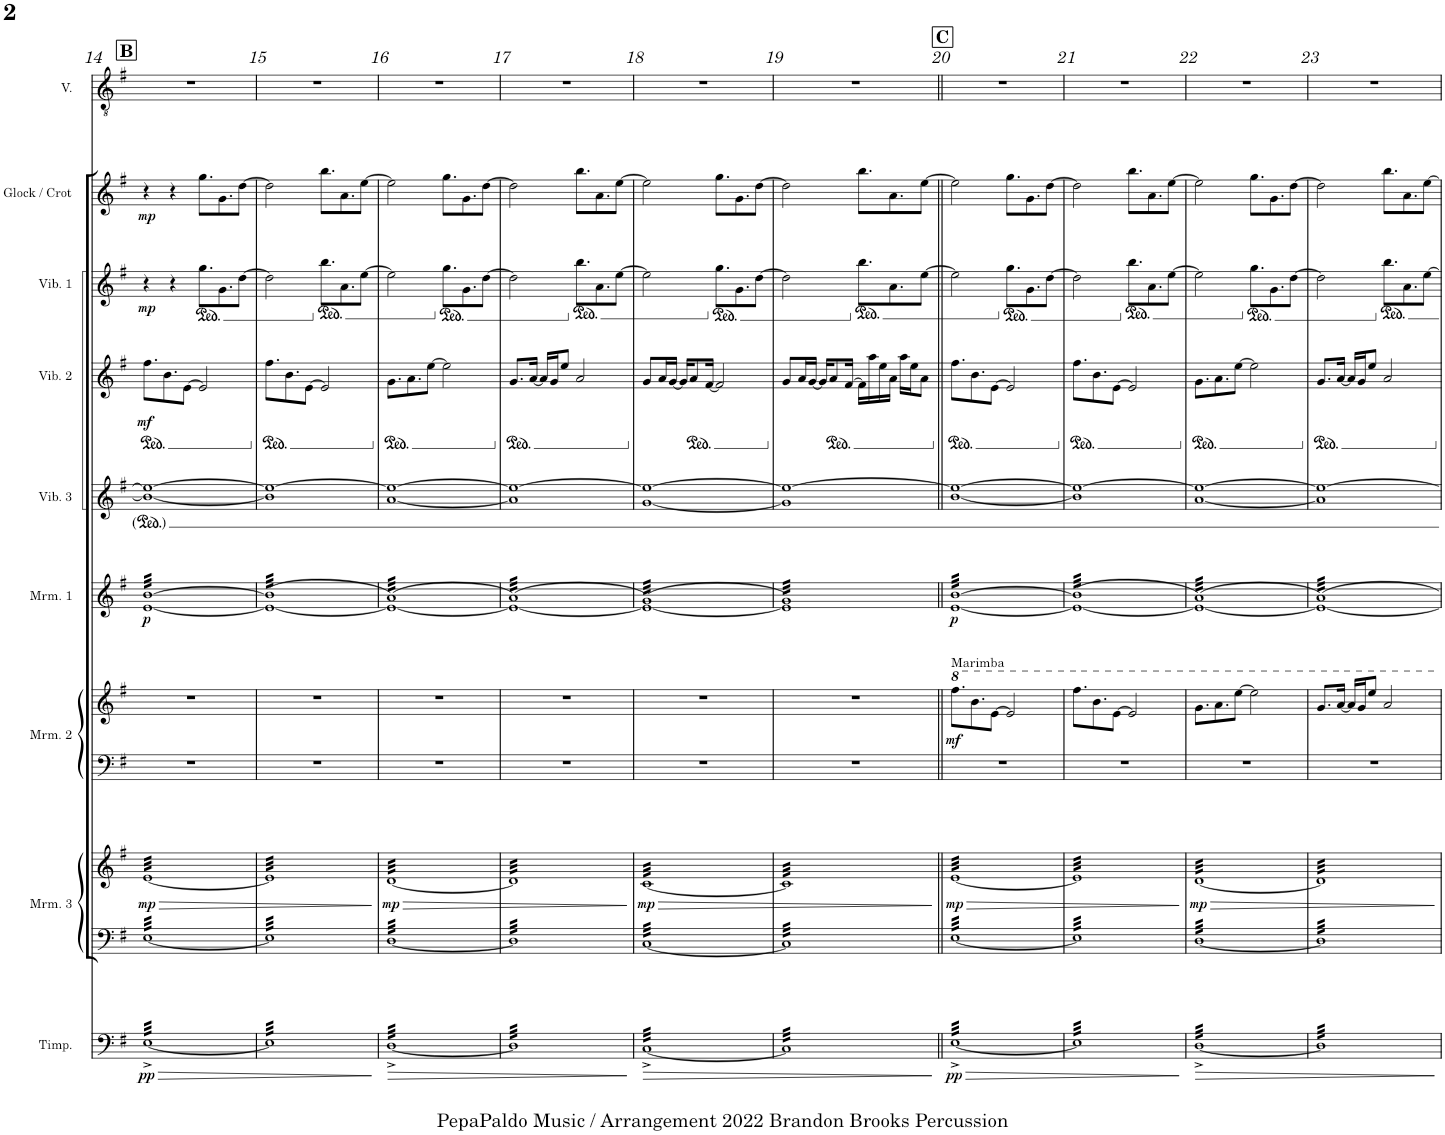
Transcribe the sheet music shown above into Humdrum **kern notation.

**kern	**dynam	**kern	**kern	**dynam	**kern	**kern	**dynam	**kern	**dynam	**kern	**kern	**dynam	**kern	**dynam	**kern	**dynam	**kern
*part9	*part9	*part8	*part8	*part8	*part7	*part7	*part7	*part6	*part6	*part5	*part4	*part4	*part3	*part3	*part2	*part2	*part1
*staff11	*staff11	*staff10	*staff9	*staff9/10	*staff8	*staff7	*staff7/8	*staff6	*staff6	*staff5	*staff4	*staff4	*staff3	*staff3	*staff2	*staff2	*staff1
*I"Timpani	*	*I"Marimba 3	*	*	*I"Marimba 2	*	*	*I"Marimba 1	*	*I"Vibraphone 3	*I"Vibraphone 2	*	*I"Vibraphone 1	*	*I"Glock / Crot	*	*I"Voice
*I'Timp.	*	*I'Mrm. 3	*	*	*I'Mrm. 2	*	*	*I'Mrm. 1	*	*I'Vib. 3	*I'Vib. 2	*	*I'Vib. 1	*	*I'Glock / Crot	*	*I'V.
!!LO:PB:g=z
*clefF4	*	*clefF4	*clefG2	*	*clefF4	*clefG2	*	*clefG2	*	*clefG2	*clefG2	*	*clefG2	*	*clefG2	*	*clefGv2
*	*	*	*	*	*	*	*	*	*	*	*	*	*	*	*Trd-14c-24	*	*
*k[f#]	*	*k[f#]	*k[f#]	*	*k[f#]	*k[f#]	*	*k[f#]	*	*k[f#]	*k[f#]	*	*k[f#]	*	*k[f#]	*	*k[f#]
*M4/4	*	*M4/4	*M4/4	*	*M4/4	*M4/4	*	*M4/4	*	*M4/4	*M4/4	*	*M4/4	*	*M4/4	*	*M4/4
!!LO:REH:place=s1:a:B:cj:fs=14:t=B
=14	=14	=14	=14	=14	=14	=14	=14	=14	=14	=14	=14	=14	=14	=14	=14	=14	=14
!	!LO:HP:b	!	!	!LO:HP:b	!	!	!	!	!	!	!	!	!	!	!	!	!
*	*	*	*	*	*	*	*	*	*	*	*ped	*	*	*	*	*	*
!	!LO:DY:n=1:b	!	!	!LO:DY:n=1:b	!	!	!	!	!LO:DY:b	!	!	!LO:DY:b	!	!LO:DY:b	!	!LO:DY:b	!
*tremolo	*	*	*	*	*	*	*	*	*	*	*	*	*	*	*	*	*
*	*	*tremolo	*	*	*	*	*	*	*	*	*	*	*	*	*	*	*
*	*	*	*tremolo	*	*	*	*	*	*	*	*	*	*	*	*	*	*
*	*	*	*	*	*	*	*	*tremolo	*	*	*	*	*	*	*	*	*
[32E^LLL	> pp	[32ELLL	[32eLLL	> mp	1r	1r	.	[32e [32bLLL	p	1b_ 1ee_	8.ff#\L	mf	4r	mp	4r	mp	1r
32E^	.	32E	32e	.	.	.	.	32e 32b	.	.	.	.	.	.	.	.	.
32E^	.	32E	32e	.	.	.	.	32e 32b	.	.	.	.	.	.	.	.	.
32E^	.	32E	32e	.	.	.	.	32e 32b	.	.	.	.	.	.	.	.	.
32E^	.	32E	32e	.	.	.	.	32e 32b	.	.	.	.	.	.	.	.	.
32E^	.	32E	32e	.	.	.	.	32e 32b	.	.	.	.	.	.	.	.	.
32E^	.	32E	32e	.	.	.	.	32e 32b	.	.	8.b\	.	.	.	.	.	.
32E^	.	32E	32e	.	.	.	.	32e 32b	.	.	.	.	.	.	.	.	.
32E^	.	32E	32e	.	.	.	.	32e 32b	.	.	.	.	4r	.	4r	.	.
32E^	.	32E	32e	.	.	.	.	32e 32b	.	.	.	.	.	.	.	.	.
32E^	.	32E	32e	.	.	.	.	32e 32b	.	.	.	.	.	.	.	.	.
32E^	.	32E	32e	.	.	.	.	32e 32b	.	.	.	.	.	.	.	.	.
32E^	.	32E	32e	.	.	.	.	32e 32b	.	.	[8e\J	.	.	.	.	.	.
32E^	.	32E	32e	.	.	.	.	32e 32b	.	.	.	.	.	.	.	.	.
32E^	.	32E	32e	.	.	.	.	32e 32b	.	.	.	.	.	.	.	.	.
32E^	.	32E	32e	.	.	.	.	32e 32b	.	.	.	.	.	.	.	.	.
*	*	*	*	*	*	*	*	*	*	*	*	*	*ped	*	*	*	*
32E^	.	32E	32e	.	.	.	.	32e 32b	.	.	2e/]	.	8.gg\L	.	8.gg\L	.	.
32E^	.	32E	32e	.	.	.	.	32e 32b	.	.	.	.	.	.	.	.	.
32E^	.	32E	32e	.	.	.	.	32e 32b	.	.	.	.	.	.	.	.	.
32E^	.	32E	32e	.	.	.	.	32e 32b	.	.	.	.	.	.	.	.	.
32E^	.	32E	32e	.	.	.	.	32e 32b	.	.	.	.	.	.	.	.	.
32E^	.	32E	32e	.	.	.	.	32e 32b	.	.	.	.	.	.	.	.	.
32E^	.	32E	32e	.	.	.	.	32e 32b	.	.	.	.	8.g\	.	8.g\	.	.
32E^	.	32E	32e	.	.	.	.	32e 32b	.	.	.	.	.	.	.	.	.
32E^	.	32E	32e	.	.	.	.	32e 32b	.	.	.	.	.	.	.	.	.
32E^	.	32E	32e	.	.	.	.	32e 32b	.	.	.	.	.	.	.	.	.
32E^	.	32E	32e	.	.	.	.	32e 32b	.	.	.	.	.	.	.	.	.
32E^	.	32E	32e	.	.	.	.	32e 32b	.	.	.	.	.	.	.	.	.
32E^	.	32E	32e	.	.	.	.	32e 32b	.	.	.	.	[8dd\J	.	[8dd\J	.	.
32E^	.	32E	32e	.	.	.	.	32e 32b	.	.	.	.	.	.	.	.	.
32E^	.	32E	32e	.	.	.	.	32e 32b	.	.	.	.	.	.	.	.	.
32E^JJJ	.	32EJJJ	32eJJJ	.	.	.	.	32e 32bJJJ	.	.	.	.	.	.	.	.	.
=15	=15	=15	=15	=15	=15	=15	=15	=15	=15	=15	=15	=15	=15	=15	=15	=15	=15
*	*	*	*	*	*	*	*	*	*	*	*Xped	*	*	*	*	*	*
*	*	*	*	*	*	*	*	*	*	*	*ped	*	*	*	*	*	*
32E]LLL	.	32E]LLL	32e]LLL	.	1r	1r	.	(>32e 32b]LLL	.	1b] 1ee_	8.ff#\L	.	2dd\]	.	2dd\]	.	1r
32E	.	32E	32e	.	.	.	.	(>32e 32b	.	.	.	.	.	.	.	.	.
32E	.	32E	32e	.	.	.	.	(>32e 32b	.	.	.	.	.	.	.	.	.
32E	.	32E	32e	.	.	.	.	(>32e 32b	.	.	.	.	.	.	.	.	.
32E	.	32E	32e	.	.	.	.	(>32e 32b	.	.	.	.	.	.	.	.	.
32E	.	32E	32e	.	.	.	.	(>32e 32b	.	.	.	.	.	.	.	.	.
32E	.	32E	32e	.	.	.	.	(>32e 32b	.	.	8.b\	.	.	.	.	.	.
32E	.	32E	32e	.	.	.	.	(>32e 32b	.	.	.	.	.	.	.	.	.
32E	.	32E	32e	.	.	.	.	(>32e 32b	.	.	.	.	.	.	.	.	.
32E	.	32E	32e	.	.	.	.	(>32e 32b	.	.	.	.	.	.	.	.	.
32E	.	32E	32e	.	.	.	.	(>32e 32b	.	.	.	.	.	.	.	.	.
32E	.	32E	32e	.	.	.	.	(>32e 32b	.	.	.	.	.	.	.	.	.
32E	.	32E	32e	.	.	.	.	(>32e 32b	.	.	[8e\J	.	.	.	.	.	.
32E	.	32E	32e	.	.	.	.	(>32e 32b	.	.	.	.	.	.	.	.	.
32E	.	32E	32e	.	.	.	.	(>32e 32b	.	.	.	.	.	.	.	.	.
32E	.	32E	32e	.	.	.	.	(>32e 32b	.	.	.	.	.	.	.	.	.
*	*	*	*	*	*	*	*	*	*	*	*	*	*Xped	*	*	*	*
*	*	*	*	*	*	*	*	*	*	*	*	*	*ped	*	*	*	*
32E	.	32E	32e	.	.	.	.	(>32e 32b	.	.	2e/]	.	8.bb\L	.	8.bb\L	.	.
32E	.	32E	32e	.	.	.	.	(>32e 32b	.	.	.	.	.	.	.	.	.
32E	.	32E	32e	.	.	.	.	(>32e 32b	.	.	.	.	.	.	.	.	.
32E	.	32E	32e	.	.	.	.	(>32e 32b	.	.	.	.	.	.	.	.	.
32E	.	32E	32e	.	.	.	.	(>32e 32b	.	.	.	.	.	.	.	.	.
32E	.	32E	32e	.	.	.	.	(>32e 32b	.	.	.	.	.	.	.	.	.
32E	.	32E	32e	.	.	.	.	(>32e 32b	.	.	.	.	8.a\	.	8.a\	.	.
32E	.	32E	32e	.	.	.	.	(>32e 32b	.	.	.	.	.	.	.	.	.
32E	.	32E	32e	.	.	.	.	(>32e 32b	.	.	.	.	.	.	.	.	.
32E	.	32E	32e	.	.	.	.	(>32e 32b	.	.	.	.	.	.	.	.	.
32E	.	32E	32e	.	.	.	.	(>32e 32b	.	.	.	.	.	.	.	.	.
32E	.	32E	32e	.	.	.	.	(>32e 32b	.	.	.	.	.	.	.	.	.
32E	.	32E	32e	.	.	.	.	(>32e 32b	.	.	.	.	[8ee\J	.	[8ee\J	.	.
32E	.	32E	32e	.	.	.	.	(>32e 32b	.	.	.	.	.	.	.	.	.
32E	.	32E	32e	.	.	.	.	(>32e 32b	.	.	.	.	.	.	.	.	.
32EJJJ	.	32EJJJ	32eJJJ	.	.	.	.	32e 32bJJJ	.	.	.	.	.	.	.	.	.
.	]	.	.	]	.	.	.	.	.	.	.	.	.	.	.	.	.
=16	=16	=16	=16	=16	=16	=16	=16	=16	=16	=16	=16	=16	=16	=16	=16	=16	=16
!	!LO:HP:b	!	!	!LO:HP:b	!	!	!	!	!	!	!	!	!	!	!	!	!
*	*	*	*	*	*	*	*	*	*	*	*Xped	*	*	*	*	*	*
*	*	*	*	*	*	*	*	*	*	*	*ped	*	*	*	*	*	*
!	!	!	!	!LO:DY:n=1:b	!	!	!	!	!	!	!	!	!	!	!	!	!
[32D^LLL	>	[32DLLL	[32dLLL	> mp	1r	1r	.	(>32e 32a)LLL	.	[1a 1ee_	8.g\L	.	2ee\]	.	2ee\]	.	1r
32D^	.	32D	32d	.	.	.	.	(>32e 32a)	.	.	.	.	.	.	.	.	.
32D^	.	32D	32d	.	.	.	.	(>32e 32a)	.	.	.	.	.	.	.	.	.
32D^	.	32D	32d	.	.	.	.	(>32e 32a)	.	.	.	.	.	.	.	.	.
32D^	.	32D	32d	.	.	.	.	(>32e 32a)	.	.	.	.	.	.	.	.	.
32D^	.	32D	32d	.	.	.	.	(>32e 32a)	.	.	.	.	.	.	.	.	.
32D^	.	32D	32d	.	.	.	.	(>32e 32a)	.	.	8.a\	.	.	.	.	.	.
32D^	.	32D	32d	.	.	.	.	(>32e 32a)	.	.	.	.	.	.	.	.	.
32D^	.	32D	32d	.	.	.	.	(>32e 32a)	.	.	.	.	.	.	.	.	.
32D^	.	32D	32d	.	.	.	.	(>32e 32a)	.	.	.	.	.	.	.	.	.
32D^	.	32D	32d	.	.	.	.	(>32e 32a)	.	.	.	.	.	.	.	.	.
32D^	.	32D	32d	.	.	.	.	(>32e 32a)	.	.	.	.	.	.	.	.	.
32D^	.	32D	32d	.	.	.	.	(>32e 32a)	.	.	[8ee\J	.	.	.	.	.	.
32D^	.	32D	32d	.	.	.	.	(>32e 32a)	.	.	.	.	.	.	.	.	.
32D^	.	32D	32d	.	.	.	.	(>32e 32a)	.	.	.	.	.	.	.	.	.
32D^	.	32D	32d	.	.	.	.	(>32e 32a)	.	.	.	.	.	.	.	.	.
*	*	*	*	*	*	*	*	*	*	*	*	*	*Xped	*	*	*	*
*	*	*	*	*	*	*	*	*	*	*	*	*	*ped	*	*	*	*
32D^	.	32D	32d	.	.	.	.	(>32e 32a)	.	.	2ee\]	.	8.gg\L	.	8.gg\L	.	.
32D^	.	32D	32d	.	.	.	.	(>32e 32a)	.	.	.	.	.	.	.	.	.
32D^	.	32D	32d	.	.	.	.	(>32e 32a)	.	.	.	.	.	.	.	.	.
32D^	.	32D	32d	.	.	.	.	(>32e 32a)	.	.	.	.	.	.	.	.	.
32D^	.	32D	32d	.	.	.	.	(>32e 32a)	.	.	.	.	.	.	.	.	.
32D^	.	32D	32d	.	.	.	.	(>32e 32a)	.	.	.	.	.	.	.	.	.
32D^	.	32D	32d	.	.	.	.	(>32e 32a)	.	.	.	.	8.g\	.	8.g\	.	.
32D^	.	32D	32d	.	.	.	.	(>32e 32a)	.	.	.	.	.	.	.	.	.
32D^	.	32D	32d	.	.	.	.	(>32e 32a)	.	.	.	.	.	.	.	.	.
32D^	.	32D	32d	.	.	.	.	(>32e 32a)	.	.	.	.	.	.	.	.	.
32D^	.	32D	32d	.	.	.	.	(>32e 32a)	.	.	.	.	.	.	.	.	.
32D^	.	32D	32d	.	.	.	.	(>32e 32a)	.	.	.	.	.	.	.	.	.
32D^	.	32D	32d	.	.	.	.	(>32e 32a)	.	.	.	.	[8dd\J	.	[8dd\J	.	.
32D^	.	32D	32d	.	.	.	.	(>32e 32a)	.	.	.	.	.	.	.	.	.
32D^	.	32D	32d	.	.	.	.	(>32e 32a)	.	.	.	.	.	.	.	.	.
32D^JJJ	.	32DJJJ	32dJJJ	.	.	.	.	32e 32a)JJJ	.	.	.	.	.	.	.	.	.
=17	=17	=17	=17	=17	=17	=17	=17	=17	=17	=17	=17	=17	=17	=17	=17	=17	=17
*	*	*	*	*	*	*	*	*	*	*	*Xped	*	*	*	*	*	*
*	*	*	*	*	*	*	*	*	*	*	*ped	*	*	*	*	*	*
32D]LLL	.	32D]LLL	32d]LLL	.	1r	1r	.	(>32e 32a)LLL	.	1a] 1ee_	8.g/L	.	2dd\]	.	2dd\]	.	1r
32D	.	32D	32d	.	.	.	.	(>32e 32a)	.	.	.	.	.	.	.	.	.
32D	.	32D	32d	.	.	.	.	(>32e 32a)	.	.	.	.	.	.	.	.	.
32D	.	32D	32d	.	.	.	.	(>32e 32a)	.	.	.	.	.	.	.	.	.
32D	.	32D	32d	.	.	.	.	(>32e 32a)	.	.	.	.	.	.	.	.	.
32D	.	32D	32d	.	.	.	.	(>32e 32a)	.	.	.	.	.	.	.	.	.
32D	.	32D	32d	.	.	.	.	(>32e 32a)	.	.	[16a/Jk	.	.	.	.	.	.
32D	.	32D	32d	.	.	.	.	(>32e 32a)	.	.	.	.	.	.	.	.	.
32D	.	32D	32d	.	.	.	.	(>32e 32a)	.	.	16a/LL]	.	.	.	.	.	.
32D	.	32D	32d	.	.	.	.	(>32e 32a)	.	.	.	.	.	.	.	.	.
32D	.	32D	32d	.	.	.	.	(>32e 32a)	.	.	16g/J	.	.	.	.	.	.
32D	.	32D	32d	.	.	.	.	(>32e 32a)	.	.	.	.	.	.	.	.	.
32D	.	32D	32d	.	.	.	.	(>32e 32a)	.	.	8ee/J	.	.	.	.	.	.
32D	.	32D	32d	.	.	.	.	(>32e 32a)	.	.	.	.	.	.	.	.	.
32D	.	32D	32d	.	.	.	.	(>32e 32a)	.	.	.	.	.	.	.	.	.
32D	.	32D	32d	.	.	.	.	(>32e 32a)	.	.	.	.	.	.	.	.	.
*	*	*	*	*	*	*	*	*	*	*	*	*	*Xped	*	*	*	*
*	*	*	*	*	*	*	*	*	*	*	*	*	*ped	*	*	*	*
32D	.	32D	32d	.	.	.	.	(>32e 32a)	.	.	2a/	.	8.bb\L	.	8.bb\L	.	.
32D	.	32D	32d	.	.	.	.	(>32e 32a)	.	.	.	.	.	.	.	.	.
32D	.	32D	32d	.	.	.	.	(>32e 32a)	.	.	.	.	.	.	.	.	.
32D	.	32D	32d	.	.	.	.	(>32e 32a)	.	.	.	.	.	.	.	.	.
32D	.	32D	32d	.	.	.	.	(>32e 32a)	.	.	.	.	.	.	.	.	.
32D	.	32D	32d	.	.	.	.	(>32e 32a)	.	.	.	.	.	.	.	.	.
32D	.	32D	32d	.	.	.	.	(>32e 32a)	.	.	.	.	8.a\	.	8.a\	.	.
32D	.	32D	32d	.	.	.	.	(>32e 32a)	.	.	.	.	.	.	.	.	.
32D	.	32D	32d	.	.	.	.	(>32e 32a)	.	.	.	.	.	.	.	.	.
32D	.	32D	32d	.	.	.	.	(>32e 32a)	.	.	.	.	.	.	.	.	.
32D	.	32D	32d	.	.	.	.	(>32e 32a)	.	.	.	.	.	.	.	.	.
32D	.	32D	32d	.	.	.	.	(>32e 32a)	.	.	.	.	.	.	.	.	.
32D	.	32D	32d	.	.	.	.	(>32e 32a)	.	.	.	.	[8ee\J	.	[8ee\J	.	.
32D	.	32D	32d	.	.	.	.	(>32e 32a)	.	.	.	.	.	.	.	.	.
32D	.	32D	32d	.	.	.	.	(>32e 32a)	.	.	.	.	.	.	.	.	.
32DJJJ	.	32DJJJ	32dJJJ	.	.	.	.	32e 32a)JJJ	.	.	.	.	.	.	.	.	.
.	]	.	.	]	.	.	.	.	.	.	.	.	.	.	.	.	.
=18	=18	=18	=18	=18	=18	=18	=18	=18	=18	=18	=18	=18	=18	=18	=18	=18	=18
!	!LO:HP:b	!	!	!LO:HP:b	!	!	!	!	!	!	!	!	!	!	!	!	!
*	*	*	*	*	*	*	*	*	*	*	*Xped	*	*	*	*	*	*
!	!	!	!	!LO:DY:n=1:b	!	!	!	!	!	!	!	!	!	!	!	!	!
[32C^LLL	>	[32CLLL	[32cLLL	> mp	1r	1r	.	(>32e 32g)LLL	.	[1g 1ee_	8g/L	.	2ee\]	.	2ee\]	.	1r
32C^	.	32C	32c	.	.	.	.	(>32e 32g)	.	.	.	.	.	.	.	.	.
32C^	.	32C	32c	.	.	.	.	(>32e 32g)	.	.	.	.	.	.	.	.	.
32C^	.	32C	32c	.	.	.	.	(>32e 32g)	.	.	.	.	.	.	.	.	.
32C^	.	32C	32c	.	.	.	.	(>32e 32g)	.	.	16a/L	.	.	.	.	.	.
32C^	.	32C	32c	.	.	.	.	(>32e 32g)	.	.	.	.	.	.	.	.	.
32C^	.	32C	32c	.	.	.	.	(>32e 32g)	.	.	[16g/JJ	.	.	.	.	.	.
32C^	.	32C	32c	.	.	.	.	(>32e 32g)	.	.	.	.	.	.	.	.	.
32C^	.	32C	32c	.	.	.	.	(>32e 32g)	.	.	16g/KL]	.	.	.	.	.	.
32C^	.	32C	32c	.	.	.	.	(>32e 32g)	.	.	.	.	.	.	.	.	.
*	*	*	*	*	*	*	*	*	*	*	*ped	*	*	*	*	*	*
32C^	.	32C	32c	.	.	.	.	(>32e 32g)	.	.	8a/	.	.	.	.	.	.
32C^	.	32C	32c	.	.	.	.	(>32e 32g)	.	.	.	.	.	.	.	.	.
32C^	.	32C	32c	.	.	.	.	(>32e 32g)	.	.	.	.	.	.	.	.	.
32C^	.	32C	32c	.	.	.	.	(>32e 32g)	.	.	.	.	.	.	.	.	.
32C^	.	32C	32c	.	.	.	.	(>32e 32g)	.	.	[16f#/Jk	.	.	.	.	.	.
32C^	.	32C	32c	.	.	.	.	(>32e 32g)	.	.	.	.	.	.	.	.	.
*	*	*	*	*	*	*	*	*	*	*	*	*	*Xped	*	*	*	*
*	*	*	*	*	*	*	*	*	*	*	*	*	*ped	*	*	*	*
32C^	.	32C	32c	.	.	.	.	(>32e 32g)	.	.	2f#/]	.	8.gg\L	.	8.gg\L	.	.
32C^	.	32C	32c	.	.	.	.	(>32e 32g)	.	.	.	.	.	.	.	.	.
32C^	.	32C	32c	.	.	.	.	(>32e 32g)	.	.	.	.	.	.	.	.	.
32C^	.	32C	32c	.	.	.	.	(>32e 32g)	.	.	.	.	.	.	.	.	.
32C^	.	32C	32c	.	.	.	.	(>32e 32g)	.	.	.	.	.	.	.	.	.
32C^	.	32C	32c	.	.	.	.	(>32e 32g)	.	.	.	.	.	.	.	.	.
32C^	.	32C	32c	.	.	.	.	(>32e 32g)	.	.	.	.	8.g\	.	8.g\	.	.
32C^	.	32C	32c	.	.	.	.	(>32e 32g)	.	.	.	.	.	.	.	.	.
32C^	.	32C	32c	.	.	.	.	(>32e 32g)	.	.	.	.	.	.	.	.	.
32C^	.	32C	32c	.	.	.	.	(>32e 32g)	.	.	.	.	.	.	.	.	.
32C^	.	32C	32c	.	.	.	.	(>32e 32g)	.	.	.	.	.	.	.	.	.
32C^	.	32C	32c	.	.	.	.	(>32e 32g)	.	.	.	.	.	.	.	.	.
32C^	.	32C	32c	.	.	.	.	(>32e 32g)	.	.	.	.	[8dd\J	.	[8dd\J	.	.
32C^	.	32C	32c	.	.	.	.	(>32e 32g)	.	.	.	.	.	.	.	.	.
32C^	.	32C	32c	.	.	.	.	(>32e 32g)	.	.	.	.	.	.	.	.	.
32C^JJJ	.	32CJJJ	32cJJJ	.	.	.	.	32e 32g)JJJ	.	.	.	.	.	.	.	.	.
=19	=19	=19	=19	=19	=19	=19	=19	=19	=19	=19	=19	=19	=19	=19	=19	=19	=19
*	*	*	*	*	*	*	*	*	*	*	*Xped	*	*	*	*	*	*
32C]LLL	.	32C]LLL	32c]LLL	.	1r	1r	.	32e] 32g)LLL	.	1g] 1ee_	8g/L	.	2dd\]	.	2dd\]	.	1r
32C	.	32C	32c	.	.	.	.	32e 32g)	.	.	.	.	.	.	.	.	.
32C	.	32C	32c	.	.	.	.	32e 32g)	.	.	.	.	.	.	.	.	.
32C	.	32C	32c	.	.	.	.	32e 32g)	.	.	.	.	.	.	.	.	.
32C	.	32C	32c	.	.	.	.	32e 32g)	.	.	16a/L	.	.	.	.	.	.
32C	.	32C	32c	.	.	.	.	32e 32g)	.	.	.	.	.	.	.	.	.
32C	.	32C	32c	.	.	.	.	32e 32g)	.	.	[16g/JJ	.	.	.	.	.	.
32C	.	32C	32c	.	.	.	.	32e 32g)	.	.	.	.	.	.	.	.	.
32C	.	32C	32c	.	.	.	.	32e 32g)	.	.	16g/KL]	.	.	.	.	.	.
32C	.	32C	32c	.	.	.	.	32e 32g)	.	.	.	.	.	.	.	.	.
*	*	*	*	*	*	*	*	*	*	*	*ped	*	*	*	*	*	*
32C	.	32C	32c	.	.	.	.	32e 32g)	.	.	8a/	.	.	.	.	.	.
32C	.	32C	32c	.	.	.	.	32e 32g)	.	.	.	.	.	.	.	.	.
32C	.	32C	32c	.	.	.	.	32e 32g)	.	.	.	.	.	.	.	.	.
32C	.	32C	32c	.	.	.	.	32e 32g)	.	.	.	.	.	.	.	.	.
32C	.	32C	32c	.	.	.	.	32e 32g)	.	.	[16f#/Jk	.	.	.	.	.	.
32C	.	32C	32c	.	.	.	.	32e 32g)	.	.	.	.	.	.	.	.	.
*	*	*	*	*	*	*	*	*	*	*	*	*	*Xped	*	*	*	*
*	*	*	*	*	*	*	*	*	*	*	*	*	*ped	*	*	*	*
32C	.	32C	32c	.	.	.	.	32e 32g)	.	.	16f#\LL]	.	8.bb\L	.	8.bb\L	.	.
32C	.	32C	32c	.	.	.	.	32e 32g)	.	.	.	.	.	.	.	.	.
32C	.	32C	32c	.	.	.	.	32e 32g)	.	.	16aa\	.	.	.	.	.	.
32C	.	32C	32c	.	.	.	.	32e 32g)	.	.	.	.	.	.	.	.	.
32C	.	32C	32c	.	.	.	.	32e 32g)	.	.	16ee\	.	.	.	.	.	.
32C	.	32C	32c	.	.	.	.	32e 32g)	.	.	.	.	.	.	.	.	.
32C	.	32C	32c	.	.	.	.	32e 32g)	.	.	16a\JJ	.	8.a\	.	8.a\	.	.
32C	.	32C	32c	.	.	.	.	32e 32g)	.	.	.	.	.	.	.	.	.
32C	.	32C	32c	.	.	.	.	32e 32g)	.	.	16aa\LL	.	.	.	.	.	.
32C	.	32C	32c	.	.	.	.	32e 32g)	.	.	.	.	.	.	.	.	.
32C	.	32C	32c	.	.	.	.	32e 32g)	.	.	16ee\J	.	.	.	.	.	.
32C	.	32C	32c	.	.	.	.	32e 32g)	.	.	.	.	.	.	.	.	.
32C	.	32C	32c	.	.	.	.	32e 32g)	.	.	8a\J	.	[8ee\J	.	[8ee\J	.	.
32C	.	32C	32c	.	.	.	.	32e 32g)	.	.	.	.	.	.	.	.	.
32C	.	32C	32c	.	.	.	.	32e 32g)	.	.	.	.	.	.	.	.	.
32CJJJ	.	32CJJJ	32cJJJ	.	.	.	.	32e 32g)JJJ	.	.	.	.	.	.	.	.	.
.	]	.	.	]	.	.	.	.	.	.	.	.	.	.	.	.	.
!!LO:REH:place=s1:a:B:cj:fs=14:t=C
=20||	=20||	=20||	=20||	=20||	=20||	=20||	=20||	=20||	=20||	=20||	=20||	=20||	=20||	=20||	=20||	=20||	=20||
!	!LO:HP:b	!	!	!LO:HP:b	!	!	!	!	!	!	!	!	!	!	!	!	!
*	*	*	*	*	*	*	*	*	*	*	*Xped	*	*	*	*	*	*
*	*	*	*	*	*	*	*	*	*	*	*ped	*	*	*	*	*	*
!	!	!	!	!	!	!LO:TX:a:t=Marimba	!	!	!	!	!	!	!	!	!	!	!
!	!LO:DY:n=1:b	!	!	!LO:DY:n=1:b	!	!	!LO:DY:b	!	!LO:DY:b	!	!	!	!	!	!	!	!
[32E^LLL	> pp	[32ELLL	[32eLLL	> mp	1r	8.fff#\L	mf	[32e [32bLLL	p	[1b 1ee_	8.ff#\L	.	2ee\]	.	2ee\]	.	1r
32E^	.	32E	32e	.	.	.	.	32e 32b	.	.	.	.	.	.	.	.	.
32E^	.	32E	32e	.	.	.	.	32e 32b	.	.	.	.	.	.	.	.	.
32E^	.	32E	32e	.	.	.	.	32e 32b	.	.	.	.	.	.	.	.	.
32E^	.	32E	32e	.	.	.	.	32e 32b	.	.	.	.	.	.	.	.	.
32E^	.	32E	32e	.	.	.	.	32e 32b	.	.	.	.	.	.	.	.	.
32E^	.	32E	32e	.	.	8.bb\	.	32e 32b	.	.	8.b\	.	.	.	.	.	.
32E^	.	32E	32e	.	.	.	.	32e 32b	.	.	.	.	.	.	.	.	.
32E^	.	32E	32e	.	.	.	.	32e 32b	.	.	.	.	.	.	.	.	.
32E^	.	32E	32e	.	.	.	.	32e 32b	.	.	.	.	.	.	.	.	.
32E^	.	32E	32e	.	.	.	.	32e 32b	.	.	.	.	.	.	.	.	.
32E^	.	32E	32e	.	.	.	.	32e 32b	.	.	.	.	.	.	.	.	.
32E^	.	32E	32e	.	.	[8ee\J	.	32e 32b	.	.	[8e\J	.	.	.	.	.	.
32E^	.	32E	32e	.	.	.	.	32e 32b	.	.	.	.	.	.	.	.	.
32E^	.	32E	32e	.	.	.	.	32e 32b	.	.	.	.	.	.	.	.	.
32E^	.	32E	32e	.	.	.	.	32e 32b	.	.	.	.	.	.	.	.	.
*	*	*	*	*	*	*	*	*	*	*	*	*	*Xped	*	*	*	*
*	*	*	*	*	*	*	*	*	*	*	*	*	*ped	*	*	*	*
32E^	.	32E	32e	.	.	2ee/]	.	32e 32b	.	.	2e/]	.	8.gg\L	.	8.gg\L	.	.
32E^	.	32E	32e	.	.	.	.	32e 32b	.	.	.	.	.	.	.	.	.
32E^	.	32E	32e	.	.	.	.	32e 32b	.	.	.	.	.	.	.	.	.
32E^	.	32E	32e	.	.	.	.	32e 32b	.	.	.	.	.	.	.	.	.
32E^	.	32E	32e	.	.	.	.	32e 32b	.	.	.	.	.	.	.	.	.
32E^	.	32E	32e	.	.	.	.	32e 32b	.	.	.	.	.	.	.	.	.
32E^	.	32E	32e	.	.	.	.	32e 32b	.	.	.	.	8.g\	.	8.g\	.	.
32E^	.	32E	32e	.	.	.	.	32e 32b	.	.	.	.	.	.	.	.	.
32E^	.	32E	32e	.	.	.	.	32e 32b	.	.	.	.	.	.	.	.	.
32E^	.	32E	32e	.	.	.	.	32e 32b	.	.	.	.	.	.	.	.	.
32E^	.	32E	32e	.	.	.	.	32e 32b	.	.	.	.	.	.	.	.	.
32E^	.	32E	32e	.	.	.	.	32e 32b	.	.	.	.	.	.	.	.	.
32E^	.	32E	32e	.	.	.	.	32e 32b	.	.	.	.	[8dd\J	.	[8dd\J	.	.
32E^	.	32E	32e	.	.	.	.	32e 32b	.	.	.	.	.	.	.	.	.
32E^	.	32E	32e	.	.	.	.	32e 32b	.	.	.	.	.	.	.	.	.
32E^JJJ	.	32EJJJ	32eJJJ	.	.	.	.	32e 32bJJJ	.	.	.	.	.	.	.	.	.
=21	=21	=21	=21	=21	=21	=21	=21	=21	=21	=21	=21	=21	=21	=21	=21	=21	=21
*	*	*	*	*	*	*	*	*	*	*	*Xped	*	*	*	*	*	*
*	*	*	*	*	*	*	*	*	*	*	*ped	*	*	*	*	*	*
32E]LLL	.	32E]LLL	32e]LLL	.	1r	8.fff#\L	.	(>32e 32b]LLL	.	1b] 1ee_	8.ff#\L	.	2dd\]	.	2dd\]	.	1r
32E	.	32E	32e	.	.	.	.	(>32e 32b	.	.	.	.	.	.	.	.	.
32E	.	32E	32e	.	.	.	.	(>32e 32b	.	.	.	.	.	.	.	.	.
32E	.	32E	32e	.	.	.	.	(>32e 32b	.	.	.	.	.	.	.	.	.
32E	.	32E	32e	.	.	.	.	(>32e 32b	.	.	.	.	.	.	.	.	.
32E	.	32E	32e	.	.	.	.	(>32e 32b	.	.	.	.	.	.	.	.	.
32E	.	32E	32e	.	.	8.bb\	.	(>32e 32b	.	.	8.b\	.	.	.	.	.	.
32E	.	32E	32e	.	.	.	.	(>32e 32b	.	.	.	.	.	.	.	.	.
32E	.	32E	32e	.	.	.	.	(>32e 32b	.	.	.	.	.	.	.	.	.
32E	.	32E	32e	.	.	.	.	(>32e 32b	.	.	.	.	.	.	.	.	.
32E	.	32E	32e	.	.	.	.	(>32e 32b	.	.	.	.	.	.	.	.	.
32E	.	32E	32e	.	.	.	.	(>32e 32b	.	.	.	.	.	.	.	.	.
32E	.	32E	32e	.	.	[8ee\J	.	(>32e 32b	.	.	[8e\J	.	.	.	.	.	.
32E	.	32E	32e	.	.	.	.	(>32e 32b	.	.	.	.	.	.	.	.	.
32E	.	32E	32e	.	.	.	.	(>32e 32b	.	.	.	.	.	.	.	.	.
32E	.	32E	32e	.	.	.	.	(>32e 32b	.	.	.	.	.	.	.	.	.
*	*	*	*	*	*	*	*	*	*	*	*	*	*Xped	*	*	*	*
*	*	*	*	*	*	*	*	*	*	*	*	*	*ped	*	*	*	*
32E	.	32E	32e	.	.	2ee/]	.	(>32e 32b	.	.	2e/]	.	8.bb\L	.	8.bb\L	.	.
32E	.	32E	32e	.	.	.	.	(>32e 32b	.	.	.	.	.	.	.	.	.
32E	.	32E	32e	.	.	.	.	(>32e 32b	.	.	.	.	.	.	.	.	.
32E	.	32E	32e	.	.	.	.	(>32e 32b	.	.	.	.	.	.	.	.	.
32E	.	32E	32e	.	.	.	.	(>32e 32b	.	.	.	.	.	.	.	.	.
32E	.	32E	32e	.	.	.	.	(>32e 32b	.	.	.	.	.	.	.	.	.
32E	.	32E	32e	.	.	.	.	(>32e 32b	.	.	.	.	8.a\	.	8.a\	.	.
32E	.	32E	32e	.	.	.	.	(>32e 32b	.	.	.	.	.	.	.	.	.
32E	.	32E	32e	.	.	.	.	(>32e 32b	.	.	.	.	.	.	.	.	.
32E	.	32E	32e	.	.	.	.	(>32e 32b	.	.	.	.	.	.	.	.	.
32E	.	32E	32e	.	.	.	.	(>32e 32b	.	.	.	.	.	.	.	.	.
32E	.	32E	32e	.	.	.	.	(>32e 32b	.	.	.	.	.	.	.	.	.
32E	.	32E	32e	.	.	.	.	(>32e 32b	.	.	.	.	[8ee\J	.	[8ee\J	.	.
32E	.	32E	32e	.	.	.	.	(>32e 32b	.	.	.	.	.	.	.	.	.
32E	.	32E	32e	.	.	.	.	(>32e 32b	.	.	.	.	.	.	.	.	.
32EJJJ	.	32EJJJ	32eJJJ	.	.	.	.	32e 32bJJJ	.	.	.	.	.	.	.	.	.
.	]	.	.	]	.	.	.	.	.	.	.	.	.	.	.	.	.
=22	=22	=22	=22	=22	=22	=22	=22	=22	=22	=22	=22	=22	=22	=22	=22	=22	=22
!	!LO:HP:b	!	!	!LO:HP:b	!	!	!	!	!	!	!	!	!	!	!	!	!
*	*	*	*	*	*	*	*	*	*	*	*Xped	*	*	*	*	*	*
*	*	*	*	*	*	*	*	*	*	*	*ped	*	*	*	*	*	*
!	!	!	!	!LO:DY:n=1:b	!	!	!	!	!	!	!	!	!	!	!	!	!
[32D^LLL	>	[32DLLL	[32dLLL	> mp	1r	8.gg\L	.	(>32e 32a)LLL	.	[1a 1ee_	8.g\L	.	2ee\]	.	2ee\]	.	1r
32D^	.	32D	32d	.	.	.	.	(>32e 32a)	.	.	.	.	.	.	.	.	.
32D^	.	32D	32d	.	.	.	.	(>32e 32a)	.	.	.	.	.	.	.	.	.
32D^	.	32D	32d	.	.	.	.	(>32e 32a)	.	.	.	.	.	.	.	.	.
32D^	.	32D	32d	.	.	.	.	(>32e 32a)	.	.	.	.	.	.	.	.	.
32D^	.	32D	32d	.	.	.	.	(>32e 32a)	.	.	.	.	.	.	.	.	.
32D^	.	32D	32d	.	.	8.aa\	.	(>32e 32a)	.	.	8.a\	.	.	.	.	.	.
32D^	.	32D	32d	.	.	.	.	(>32e 32a)	.	.	.	.	.	.	.	.	.
32D^	.	32D	32d	.	.	.	.	(>32e 32a)	.	.	.	.	.	.	.	.	.
32D^	.	32D	32d	.	.	.	.	(>32e 32a)	.	.	.	.	.	.	.	.	.
32D^	.	32D	32d	.	.	.	.	(>32e 32a)	.	.	.	.	.	.	.	.	.
32D^	.	32D	32d	.	.	.	.	(>32e 32a)	.	.	.	.	.	.	.	.	.
32D^	.	32D	32d	.	.	[8eee\J	.	(>32e 32a)	.	.	[8ee\J	.	.	.	.	.	.
32D^	.	32D	32d	.	.	.	.	(>32e 32a)	.	.	.	.	.	.	.	.	.
32D^	.	32D	32d	.	.	.	.	(>32e 32a)	.	.	.	.	.	.	.	.	.
32D^	.	32D	32d	.	.	.	.	(>32e 32a)	.	.	.	.	.	.	.	.	.
*	*	*	*	*	*	*	*	*	*	*	*	*	*Xped	*	*	*	*
*	*	*	*	*	*	*	*	*	*	*	*	*	*ped	*	*	*	*
32D^	.	32D	32d	.	.	2eee\]	.	(>32e 32a)	.	.	2ee\]	.	8.gg\L	.	8.gg\L	.	.
32D^	.	32D	32d	.	.	.	.	(>32e 32a)	.	.	.	.	.	.	.	.	.
32D^	.	32D	32d	.	.	.	.	(>32e 32a)	.	.	.	.	.	.	.	.	.
32D^	.	32D	32d	.	.	.	.	(>32e 32a)	.	.	.	.	.	.	.	.	.
32D^	.	32D	32d	.	.	.	.	(>32e 32a)	.	.	.	.	.	.	.	.	.
32D^	.	32D	32d	.	.	.	.	(>32e 32a)	.	.	.	.	.	.	.	.	.
32D^	.	32D	32d	.	.	.	.	(>32e 32a)	.	.	.	.	8.g\	.	8.g\	.	.
32D^	.	32D	32d	.	.	.	.	(>32e 32a)	.	.	.	.	.	.	.	.	.
32D^	.	32D	32d	.	.	.	.	(>32e 32a)	.	.	.	.	.	.	.	.	.
32D^	.	32D	32d	.	.	.	.	(>32e 32a)	.	.	.	.	.	.	.	.	.
32D^	.	32D	32d	.	.	.	.	(>32e 32a)	.	.	.	.	.	.	.	.	.
32D^	.	32D	32d	.	.	.	.	(>32e 32a)	.	.	.	.	.	.	.	.	.
32D^	.	32D	32d	.	.	.	.	(>32e 32a)	.	.	.	.	[8dd\J	.	[8dd\J	.	.
32D^	.	32D	32d	.	.	.	.	(>32e 32a)	.	.	.	.	.	.	.	.	.
32D^	.	32D	32d	.	.	.	.	(>32e 32a)	.	.	.	.	.	.	.	.	.
32D^JJJ	.	32DJJJ	32dJJJ	.	.	.	.	32e 32a)JJJ	.	.	.	.	.	.	.	.	.
=23	=23	=23	=23	=23	=23	=23	=23	=23	=23	=23	=23	=23	=23	=23	=23	=23	=23
*	*	*	*	*	*	*	*	*	*	*	*Xped	*	*	*	*	*	*
*	*	*	*	*	*	*	*	*	*	*	*ped	*	*	*	*	*	*
32D]LLL	.	32D]LLL	32d]LLL	.	1r	8.gg/L	.	32e 32a)LLL	.	1a] 1ee_	8.g/L	.	2dd\]	.	2dd\]	.	1r
32D	.	32D	32d	.	.	.	.	32e 32a)	.	.	.	.	.	.	.	.	.
32D	.	32D	32d	.	.	.	.	32e 32a)	.	.	.	.	.	.	.	.	.
32D	.	32D	32d	.	.	.	.	32e 32a)	.	.	.	.	.	.	.	.	.
32D	.	32D	32d	.	.	.	.	32e 32a)	.	.	.	.	.	.	.	.	.
32D	.	32D	32d	.	.	.	.	32e 32a)	.	.	.	.	.	.	.	.	.
32D	.	32D	32d	.	.	[16aa/Jk	.	32e 32a)	.	.	[16a/Jk	.	.	.	.	.	.
32D	.	32D	32d	.	.	.	.	32e 32a)	.	.	.	.	.	.	.	.	.
32D	.	32D	32d	.	.	16aa/LL]	.	32e 32a)	.	.	16a/LL]	.	.	.	.	.	.
32D	.	32D	32d	.	.	.	.	32e 32a)	.	.	.	.	.	.	.	.	.
32D	.	32D	32d	.	.	16gg/J	.	32e 32a)	.	.	16g/J	.	.	.	.	.	.
32D	.	32D	32d	.	.	.	.	32e 32a)	.	.	.	.	.	.	.	.	.
32D	.	32D	32d	.	.	8eee/J	.	32e 32a)	.	.	8ee/J	.	.	.	.	.	.
32D	.	32D	32d	.	.	.	.	32e 32a)	.	.	.	.	.	.	.	.	.
32D	.	32D	32d	.	.	.	.	32e 32a)	.	.	.	.	.	.	.	.	.
32D	.	32D	32d	.	.	.	.	32e 32a)	.	.	.	.	.	.	.	.	.
*	*	*	*	*	*	*	*	*	*	*	*	*	*Xped	*	*	*	*
32D	.	32D	32d	.	.	2aa/	.	32e 32a)	.	.	2a/	.	8.bb\L	.	8.bb\L	.	.
32D	.	32D	32d	.	.	.	.	32e 32a)	.	.	.	.	.	.	.	.	.
32D	.	32D	32d	.	.	.	.	32e 32a)	.	.	.	.	.	.	.	.	.
32D	.	32D	32d	.	.	.	.	32e 32a)	.	.	.	.	.	.	.	.	.
32D	.	32D	32d	.	.	.	.	32e 32a)	.	.	.	.	.	.	.	.	.
32D	.	32D	32d	.	.	.	.	32e 32a)	.	.	.	.	.	.	.	.	.
32D	.	32D	32d	.	.	.	.	32e 32a)	.	.	.	.	8.a\	.	8.a\	.	.
32D	.	32D	32d	.	.	.	.	32e 32a)	.	.	.	.	.	.	.	.	.
32D	.	32D	32d	.	.	.	.	32e 32a)	.	.	.	.	.	.	.	.	.
32D	.	32D	32d	.	.	.	.	32e 32a)	.	.	.	.	.	.	.	.	.
32D	.	32D	32d	.	.	.	.	32e 32a)	.	.	.	.	.	.	.	.	.
32D	.	32D	32d	.	.	.	.	32e 32a)	.	.	.	.	.	.	.	.	.
32D	.	32D	32d	.	.	.	.	32e 32a)	.	.	.	.	[8ee\J	.	[8ee\J	.	.
32D	.	32D	32d	.	.	.	.	32e 32a)	.	.	.	.	.	.	.	.	.
32D	.	32D	32d	.	.	.	.	32e 32a)	.	.	.	.	.	.	.	.	.
32DJJJ	.	32DJJJ	32dJJJ	.	.	.	.	32e 32a)JJJ	.	.	.	.	.	.	.	.	.
*	*	*	*	*	*	*	*	*Xtremolo	*	*	*	*	*	*	*	*	*
*	*	*	*Xtremolo	*	*	*	*	*	*	*	*	*	*	*	*	*	*
*	*	*Xtremolo	*	*	*	*	*	*	*	*	*	*	*	*	*	*	*
*Xtremolo	*	*	*	*	*	*	*	*	*	*	*	*	*	*	*	*	*
.	]	.	.	]	.	.	.	.	.	.	.	.	.	.	.	.	.
*	*	*	*	*	*	*	*	*	*	*	*Xped	*	*	*	*	*	*
=	=	=	=	=	=	=	=	=	=	=	=	=	=	=	=	=	=
*-	*-	*-	*-	*-	*-	*-	*-	*-	*-	*-	*-	*-	*-	*-	*-	*-	*-
